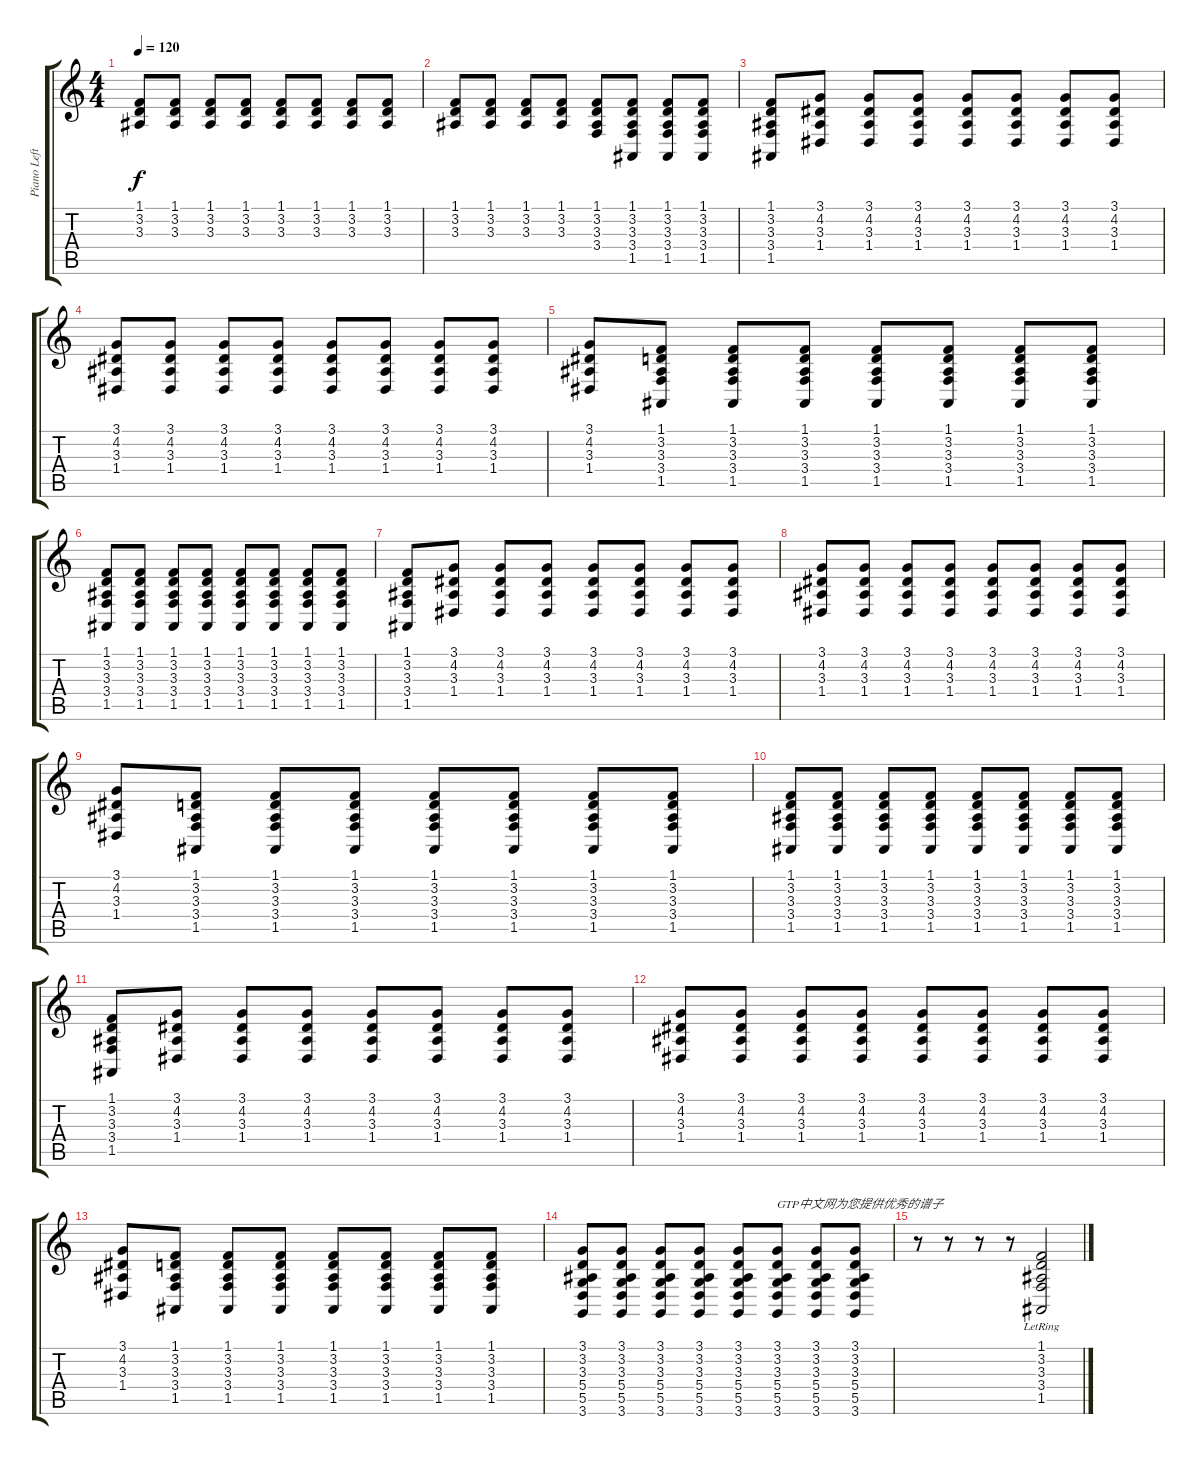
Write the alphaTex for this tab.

\track ("Piano Left" "Piano Left") {instrument acousticgrandpiano}
\staff {score tabs}
\tuning (E4 B3 G3 D3 A2 E2) {hide}
\ts (4 4)
\tempo 120
\clef g2
\ks c
(1.1 3.2 3.3).8{dy f} (1.1 3.2 3.3).8 (1.1 3.2 3.3).8 (1.1 3.2 3.3).8 (1.1 3.2 3.3).8 (1.1 3.2 3.3).8 (1.1 3.2 3.3).8 (1.1 3.2 3.3).8 |
(1.1 3.2 3.3).8 (1.1 3.2 3.3).8 (1.1 3.2 3.3).8 (1.1 3.2 3.3).8 (1.1 3.2 3.3 3.4).8 (1.1 3.2 3.3 3.4 1.5).8 (1.1 3.2 3.3 3.4 1.5).8 (1.1 3.2 3.3 3.4 1.5).8 |
(1.1 3.2 3.3 3.4 1.5).8 (3.1 4.2 3.3 1.4).8 (3.1 4.2 3.3 1.4).8 (3.1 4.2 3.3 1.4).8 (3.1 4.2 3.3 1.4).8 (3.1 4.2 3.3 1.4).8 (3.1 4.2 3.3 1.4).8 (3.1 4.2 3.3 1.4).8 |
(3.1 4.2 3.3 1.4).8 (3.1 4.2 3.3 1.4).8 (3.1 4.2 3.3 1.4).8 (3.1 4.2 3.3 1.4).8 (3.1 4.2 3.3 1.4).8 (3.1 4.2 3.3 1.4).8 (3.1 4.2 3.3 1.4).8 (3.1 4.2 3.3 1.4).8 |
(3.1 4.2 3.3 1.4).8 (1.1 3.2 3.3 3.4 1.5).8 (1.1 3.2 3.3 3.4 1.5).8 (1.1 3.2 3.3 3.4 1.5).8 (1.1 3.2 3.3 3.4 1.5).8 (1.1 3.2 3.3 3.4 1.5).8 (1.1 3.2 3.3 3.4 1.5).8 (1.1 3.2 3.3 3.4 1.5).8 |
(1.1 3.2 3.3 3.4 1.5).8 (1.1 3.2 3.3 3.4 1.5).8 (1.1 3.2 3.3 3.4 1.5).8 (1.1 3.2 3.3 3.4 1.5).8 (1.1 3.2 3.3 3.4 1.5).8 (1.1 3.2 3.3 3.4 1.5).8 (1.1 3.2 3.3 3.4 1.5).8 (1.1 3.2 3.3 3.4 1.5).8 |
(1.1 3.2 3.3 3.4 1.5).8 (3.1 4.2 3.3 1.4).8 (3.1 4.2 3.3 1.4).8 (3.1 4.2 3.3 1.4).8 (3.1 4.2 3.3 1.4).8 (3.1 4.2 3.3 1.4).8 (3.1 4.2 3.3 1.4).8 (3.1 4.2 3.3 1.4).8 |
(3.1 4.2 3.3 1.4).8 (3.1 4.2 3.3 1.4).8 (3.1 4.2 3.3 1.4).8 (3.1 4.2 3.3 1.4).8 (3.1 4.2 3.3 1.4).8 (3.1 4.2 3.3 1.4).8 (3.1 4.2 3.3 1.4).8 (3.1 4.2 3.3 1.4).8 |
(3.1 4.2 3.3 1.4).8 (1.1 3.2 3.3 3.4 1.5).8 (1.1 3.2 3.3 3.4 1.5).8 (1.1 3.2 3.3 3.4 1.5).8 (1.1 3.2 3.3 3.4 1.5).8 (1.1 3.2 3.3 3.4 1.5).8 (1.1 3.2 3.3 3.4 1.5).8 (1.1 3.2 3.3 3.4 1.5).8 |
(1.1 3.2 3.3 3.4 1.5).8 (1.1 3.2 3.3 3.4 1.5).8 (1.1 3.2 3.3 3.4 1.5).8 (1.1 3.2 3.3 3.4 1.5).8 (1.1 3.2 3.3 3.4 1.5).8 (1.1 3.2 3.3 3.4 1.5).8 (1.1 3.2 3.3 3.4 1.5).8 (1.1 3.2 3.3 3.4 1.5).8 |
(1.1 3.2 3.3 3.4 1.5).8 (3.1 4.2 3.3 1.4).8 (3.1 4.2 3.3 1.4).8 (3.1 4.2 3.3 1.4).8 (3.1 4.2 3.3 1.4).8 (3.1 4.2 3.3 1.4).8 (3.1 4.2 3.3 1.4).8 (3.1 4.2 3.3 1.4).8 |
(3.1 4.2 3.3 1.4).8 (3.1 4.2 3.3 1.4).8 (3.1 4.2 3.3 1.4).8 (3.1 4.2 3.3 1.4).8 (3.1 4.2 3.3 1.4).8 (3.1 4.2 3.3 1.4).8 (3.1 4.2 3.3 1.4).8 (3.1 4.2 3.3 1.4).8 |
(3.1 4.2 3.3 1.4).8 (1.1 3.2 3.3 3.4 1.5).8 (1.1 3.2 3.3 3.4 1.5).8 (1.1 3.2 3.3 3.4 1.5).8 (1.1 3.2 3.3 3.4 1.5).8 (1.1 3.2 3.3 3.4 1.5).8 (1.1 3.2 3.3 3.4 1.5).8 (1.1 3.2 3.3 3.4 1.5).8 |
(3.1 3.2 3.3 5.4 5.5 3.6).8 (3.1 3.2 3.3 5.4 5.5 3.6).8 (3.1 3.2 3.3 5.4 5.5 3.6).8 (3.1 3.2 3.3 5.4 5.5 3.6).8 (3.1 3.2 3.3 5.4 5.5 3.6).8 (3.1 3.2 3.3 5.4 5.5 3.6).8{txt "GTP中文网为您提供优秀的谱子"} (3.1 3.2 3.3 5.4 5.5 3.6).8 (3.1 3.2 3.3 5.4 5.5 3.6).8 |
r.8 r.8 r.8 r.8 (1.1 3.2 3.3 3.4 1.5{lr}).2
